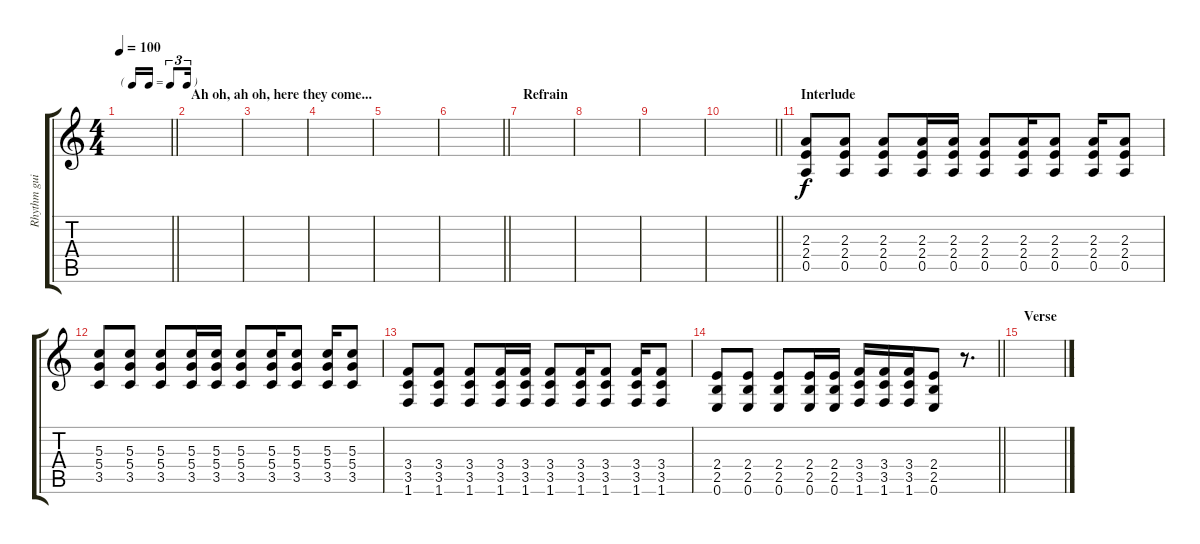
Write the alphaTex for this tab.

\track ("Rhythm guitar" "Rhythm gui") {instrument distortionguitar}
\staff {score tabs}
\tuning (E4 B3 G3 D3 A2 E2) {hide}
\ts (4 4)
\tf triplet16th
\tempo 100
\clef g2
\barLineRight lightlight
\ks c
|
\section ("" "Ah oh, ah oh, here they come...")
|
|
|
|
\barLineRight lightlight
|
\section ("" "Refrain")
|
|
|
\barLineRight lightlight
|
\section ("" "Interlude")
(2.3 2.4 0.5).8 (2.3 2.4 0.5).8 (2.3 2.4 0.5).8 (2.3 2.4 0.5).16 (2.3 2.4 0.5).16 (2.3 2.4 0.5).8 (2.3 2.4 0.5).16 (2.3 2.4 0.5).8 (2.3 2.4 0.5).16 (2.3 2.4 0.5).8 |
(5.3 5.4 3.5).8 (5.3 5.4 3.5).8 (5.3 5.4 3.5).8 (5.3 5.4 3.5).16 (5.3 5.4 3.5).16 (5.3 5.4 3.5).8 (5.3 5.4 3.5).16 (5.3 5.4 3.5).8 (5.3 5.4 3.5).16 (5.3 5.4 3.5).8 |
(3.4 3.5 1.6).8 (3.4 3.5 1.6).8 (3.4 3.5 1.6).8 (3.4 3.5 1.6).16 (3.4 3.5 1.6).16 (3.4 3.5 1.6).8 (3.4 3.5 1.6).16 (3.4 3.5 1.6).8 (3.4 3.5 1.6).16 (3.4 3.5 1.6).8 |
\barLineRight lightlight
(2.4 2.5 0.6).8 (2.4 2.5 0.6).8 (2.4 2.5 0.6).8 (2.4 2.5 0.6).16 (2.4 2.5 0.6).16 (3.4 3.5 1.6).16 (3.4 3.5 1.6).16 (3.4 3.5 1.6).16 (2.4 2.5 0.6).8 r.8{d} |
\section ("" "Verse")
